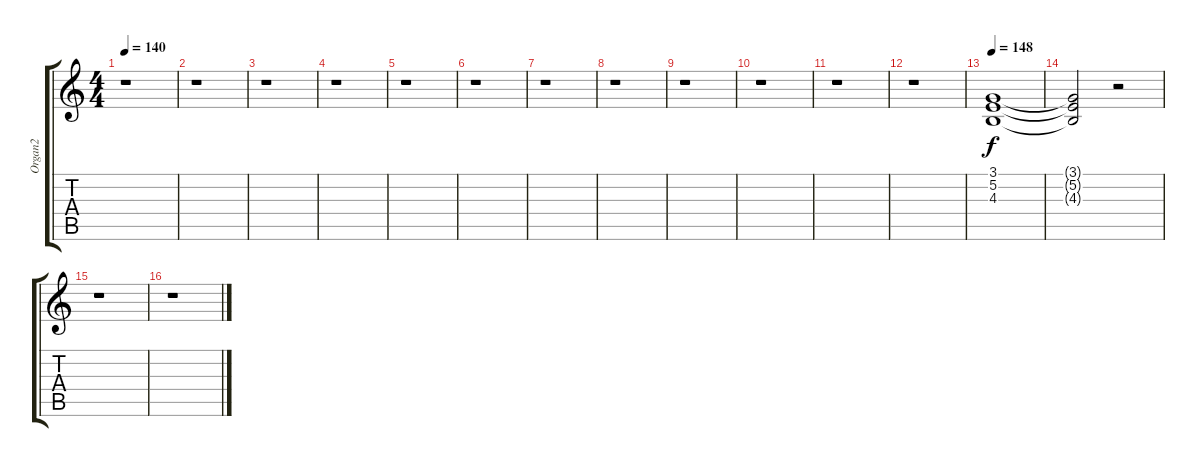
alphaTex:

\track ("Organ2" "Organ2") {instrument percussiveorgan}
\staff {score tabs}
\tuning (E4 B3 G3 D3 A2 E2) {hide}
\ts (4 4)
\tempo 140
\clef g2
\ks c
r.1{dy f} |
r.1 |
r.1 |
r.1 |
r.1 |
r.1 |
r.1 |
r.1 |
r.1 |
r.1 |
r.1 |
r.1 |
\tempo 148
(3.1 5.2 4.3).1{volume 8 instrument percussiveorgan} |
(3.1{t} 5.2{t} 4.3{t}).2 r.2 |
r.1 |
r.1
